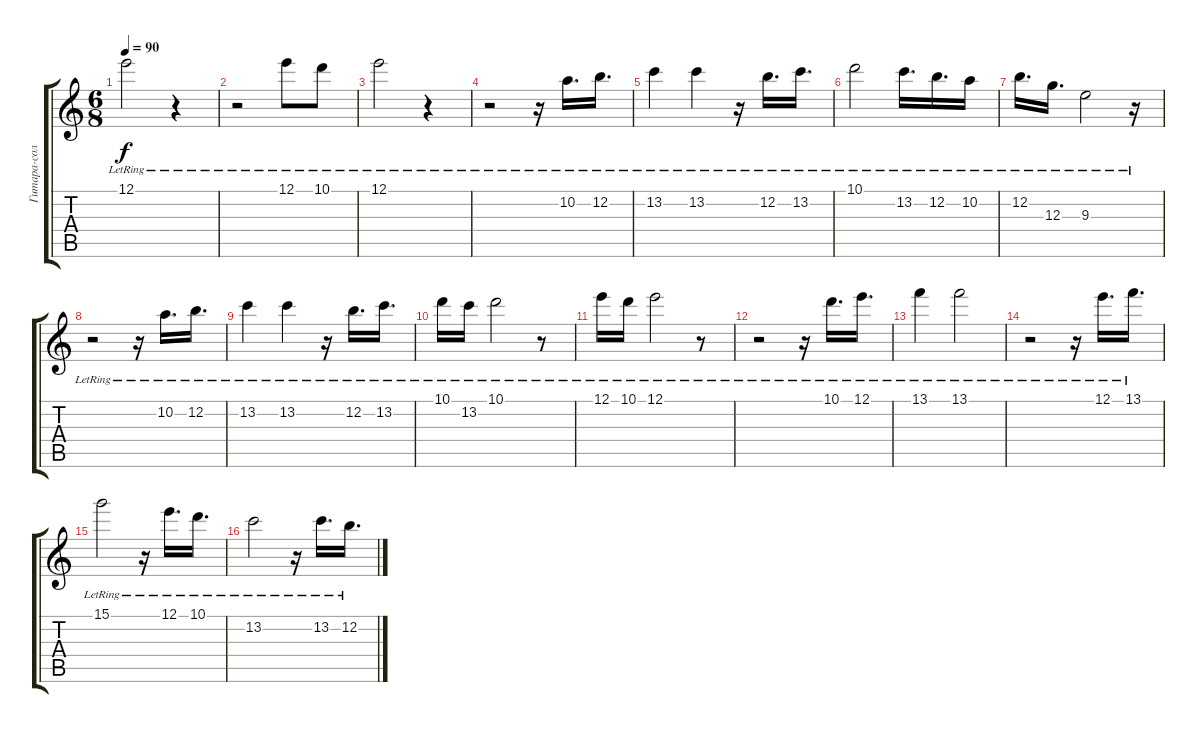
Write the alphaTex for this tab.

\track ("Гитара-соло" "Гитара-сол") {instrument electricguitarjazz}
\staff {score tabs}
\tuning (E4 B3 G3 D3 A2 E2) {hide}
\ts (6 8)
\tempo 90
\clef g2
\ks aminor
12.1{lr}.2{dy f} r.4 |
r.2 12.1{lr}.8 10.1{lr}.8 |
12.1{lr}.2 r.4 |
r.2 r.16 10.2{lr}.16{d} 12.2{lr}.16{d} |
13.2{lr}.4 13.2{lr}.4 r.16 12.2{lr}.16{d} 13.2{lr}.16{d} |
10.1{lr}.2 13.2{lr}.16{d} 12.2{lr}.16{d} 10.2{lr}.16 |
12.2{lr}.16{d} 12.3{lr}.16{d} 9.3{lr}.2 r.16 |
r.2 r.16 10.2{lr}.16{d} 12.2{lr}.16{d} |
13.2{lr}.4 13.2{lr}.4 r.16 12.2{lr}.16{d} 13.2{lr}.16{d} |
10.1{lr}.16 13.2{lr}.16 10.1{lr}.2 r.8 |
12.1{lr}.16 10.1{lr}.16 12.1{lr}.2 r.8 |
r.2 r.16 10.1{lr}.16{d} 12.1{lr}.16{d} |
13.1{lr}.4 13.1{lr}.2 |
r.2 r.16 12.1{lr}.16{d} 13.1{lr}.16{d} |
15.1{lr}.2 r.16 12.1{lr}.16{d} 10.1{lr}.16{d} |
13.2{lr}.2 r.16 13.2{lr}.16{d} 12.2{lr}.16{d}
